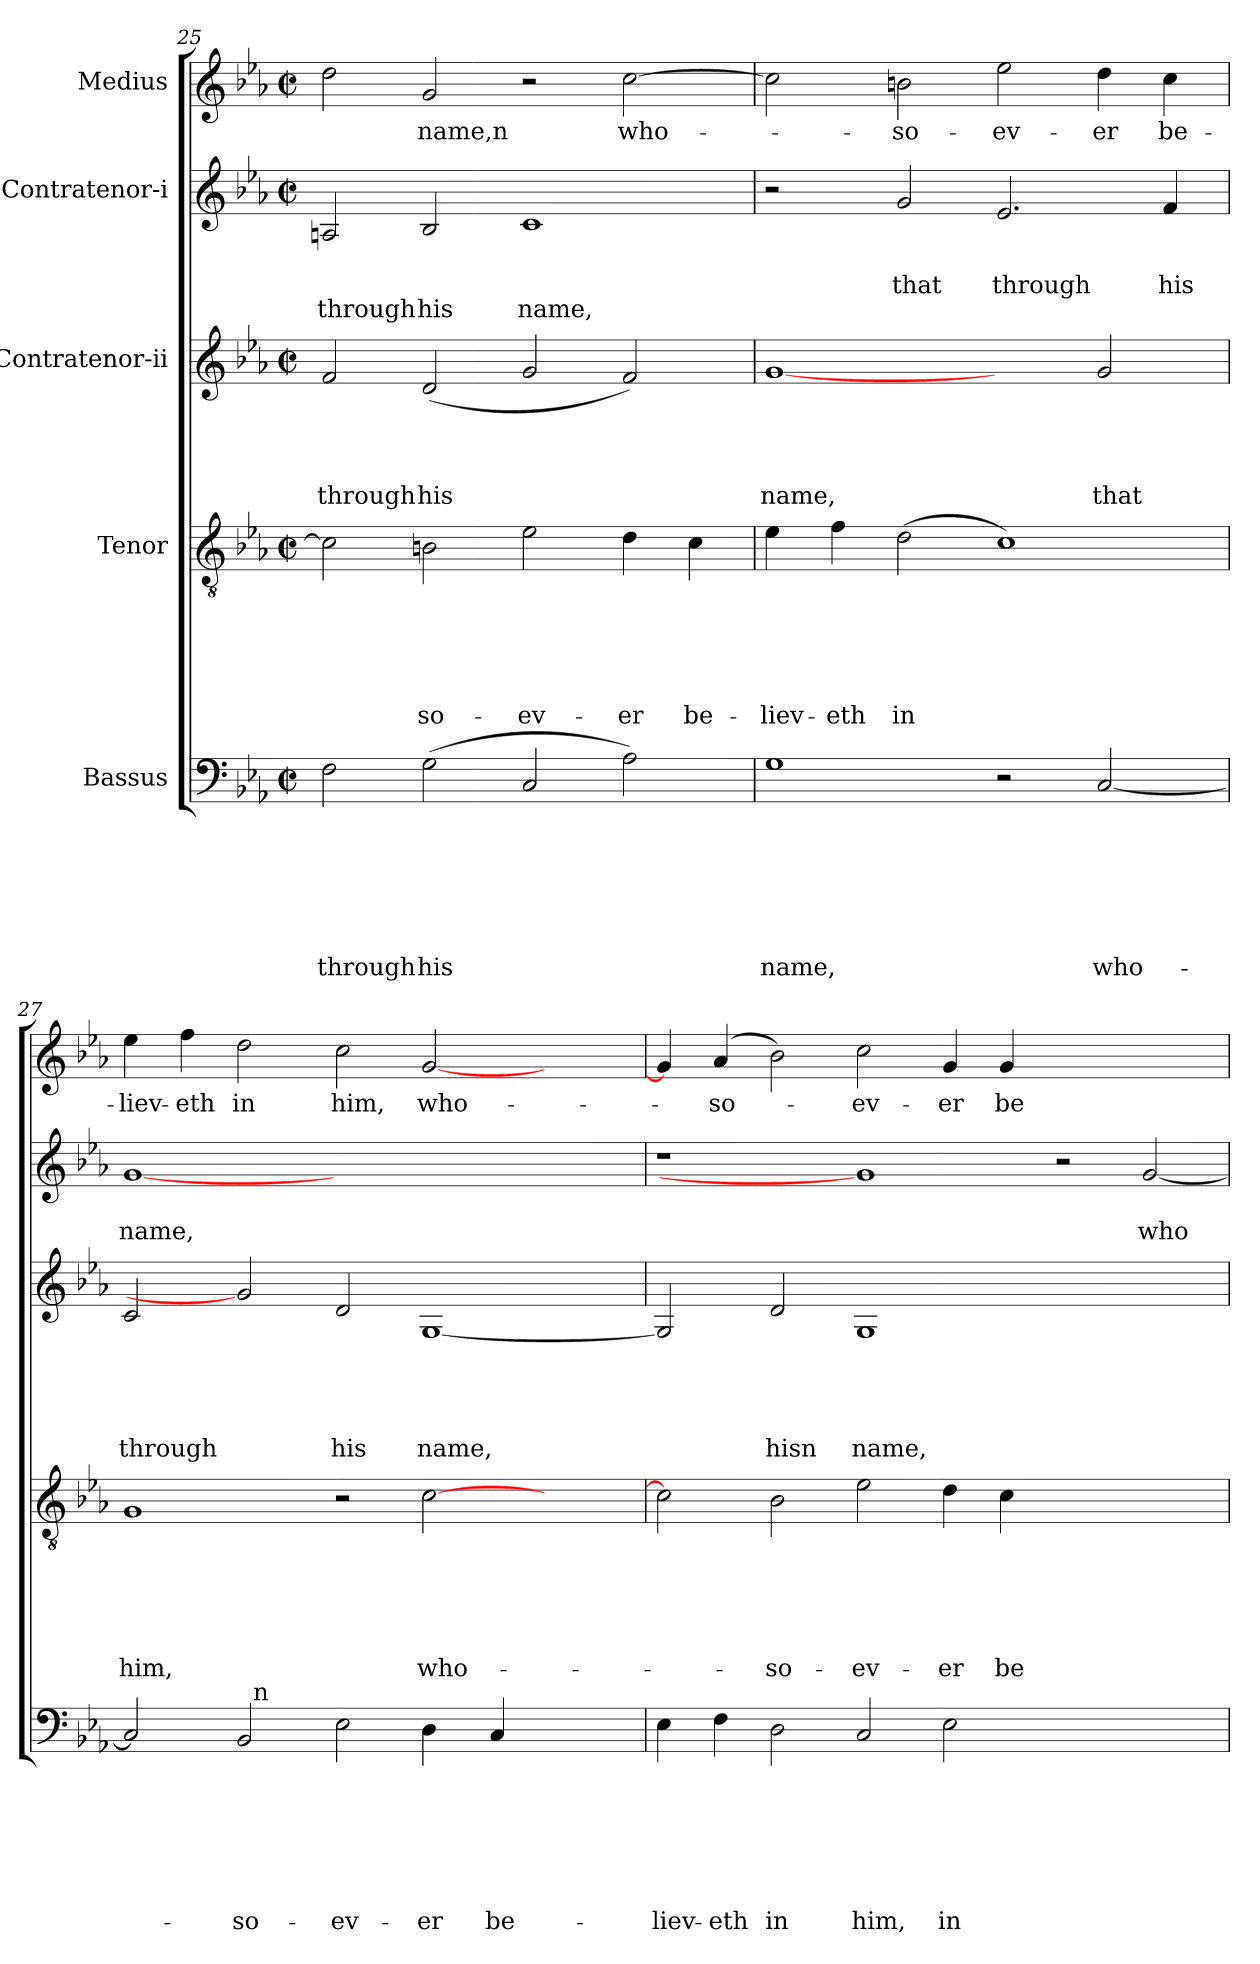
**kern	**text	**text	**text	**text	**text	**text	**text	**kern	**text	**text	**text	**text	**text	**text	**kern	**text	**text	**text	**text	**text	**kern	**text	**text	**text	**kern	**text
*part5	*part5	*part5	*part5	*part5	*part5	*part5	*part5	*part4	*part4	*part4	*part4	*part4	*part4	*part4	*part3	*part3	*part3	*part3	*part3	*part3	*part2	*part2	*part2	*part2	*part1	*part1
*staff5	*staff5	*staff5	*staff5	*staff5	*staff5	*staff5	*staff5	*staff4	*staff4	*staff4	*staff4	*staff4	*staff4	*staff4	*staff3	*staff3	*staff3	*staff3	*staff3	*staff3	*staff2	*staff2	*staff2	*staff2	*staff1	*staff1
*I"Bassus	*	*	*	*	*	*	*	*I"Tenor	*	*	*	*	*	*	*I"Contratenor-ii	*	*	*	*	*	*I"Contratenor-i	*	*	*	*I"Medius	*
!!LO:PB:g=z
*clefF4	*	*	*	*	*	*	*	*clefGv2	*	*	*	*	*	*	*clefG2	*	*	*	*	*	*clefG2	*	*	*	*clefG2	*
*k[b-e-a-]	*	*	*	*	*	*	*	*k[b-e-a-]	*	*	*	*	*	*	*k[b-e-a-]	*	*	*	*	*	*k[b-e-a-]	*	*	*	*k[b-e-a-]	*
*E-:	*	*	*	*	*	*	*	*E-:	*	*	*	*	*	*	*E-:	*	*	*	*	*	*E-:	*	*	*	*E-:	*
*M2/2	*	*	*	*	*	*	*	*M2/2	*	*	*	*	*	*	*M2/2	*	*	*	*	*	*M2/2	*	*	*	*M2/2	*
*met(c|)	*	*	*	*	*	*	*	*met(c|)	*	*	*	*	*	*	*met(c|)	*	*	*	*	*	*met(c|)	*	*	*	*met(c|)	*
=25	=25	=25	=25	=25	=25	=25	=25	=25	=25	=25	=25	=25	=25	=25	=25	=25	=25	=25	=25	=25	=25	=25	=25	=25	=25	=25
!	!	!	!	!	!	!	!LO:LY:b	!	!	!	!	!	!	!	!	!	!	!	!LO:LY:b	!	!	!	!	!LO:LY:b	!	!
2F\	.	.	.	.	.	.	through	2c\]	.	.	.	.	.	.	2f/	.	.	.	through	.	2An/	.	.	through	2dd\	.
!	!	!	!	!	!	!	!LO:LY:b	!	!	!	!	!	!	!LO:LY:b	!	!	!	!	!LO:LY:b	!	!	!	!	!LO:LY:b	!	!LO:LY:b:rj
(>2G\	.	.	.	.	.	.	his	2Bn\	.	.	.	.	.	-so-	(<2d/	.	.	.	his	.	2B-/	.	.	his	2g/	name,n
!	!	!	!	!	!	!	!	!	!	!	!	!	!	!LO:LY:b	!	!	!	!	!	!	!	!	!	!LO:LY:b	!	!
2C/	.	.	.	.	.	.	.	2e-\	.	.	.	.	.	-ev-	2g/	.	.	.	.	.	1c	.	.	name,	2r	.
!	!	!	!	!	!	!	!	!	!	!	!	!	!	!LO:LY:b	!	!	!	!	!	!	!	!	!	!	!	!LO:LY:b
2A-\)	.	.	.	.	.	.	.	4d\	.	.	.	.	.	-er	2f/)	.	.	.	.	.	.	.	.	.	[>2cc\	who-
!	!	!	!	!	!	!	!	!	!	!	!	!	!	!LO:LY:b	!	!	!	!	!	!	!	!	!	!	!	!
.	.	.	.	.	.	.	.	4c\	.	.	.	.	.	be-	.	.	.	.	.	.	.	.	.	.	.	.
=26	=26	=26	=26	=26	=26	=26	=26	=26	=26	=26	=26	=26	=26	=26	=26	=26	=26	=26	=26	=26	=26	=26	=26	=26	=26	=26
!	!	!	!	!	!	!	!LO:LY:b	!	!	!	!	!	!	!LO:LY:b	!	!	!	!	!LO:LY:b	!	!	!	!	!	!	!
1G	.	.	.	.	.	.	name,	4e-\	.	.	.	.	.	-liev-	[1g	.	.	.	name,	.	2r	.	.	.	2cc\]	.
!	!	!	!	!	!	!	!	!	!	!	!	!	!	!LO:LY:b:rj	!	!	!	!	!	!	!	!	!	!	!	!
.	.	.	.	.	.	.	.	4f\	.	.	.	.	.	-eth	.	.	.	.	.	.	.	.	.	.	.	.
!	!	!	!	!	!	!	!	!	!	!	!	!	!	!LO:LY:b	!	!	!	!	!	!	!	!	!LO:LY:b	!	!	!LO:LY:b
.	.	.	.	.	.	.	.	(>2d\	.	.	.	.	.	in	.	.	.	.	.	.	2g/	.	-that	.	2bn\	-so-
!	!	!	!	!	!	!	!	!	!	!	!	!	!	!	!	!	!	!	!	!	!	!	!LO:LY:b	!	!	!LO:LY:b
2r	.	.	.	.	.	.	.	1c)	.	.	.	.	.	.	2ryy	.	.	.	.	.	2.e-/	.	through	.	2ee-\	-ev-
!	!	!	!	!	!	!	!LO:LY:b	!	!	!	!	!	!	!	!	!	!	!	!LO:LY:b	!	!	!	!	!	!	!LO:LY:b
[<2C/	.	.	.	.	.	.	who-	.	.	.	.	.	.	.	2g/	.	.	.	that	.	.	.	.	.	4dd\	-er
!	!	!	!	!	!	!	!	!	!	!	!	!	!	!	!	!	!	!	!	!	!	!	!LO:LY:b	!	!	!LO:LY:b
.	.	.	.	.	.	.	.	.	.	.	.	.	.	.	.	.	.	.	.	.	4f/	.	his	.	4cc\	be-
=27	=27	=27	=27	=27	=27	=27	=27	=27	=27	=27	=27	=27	=27	=27	=27	=27	=27	=27	=27	=27	=27	=27	=27	=27	=27	=27
!	!	!	!	!	!	!	!	!	!	!	!	!	!	!LO:LY:b	!	!	!	!	!	!LO:LY:b	!	!	!LO:LY:b	!	!	!LO:LY:b
*^	*	*	*	*	*	*	*	*	*	*	*	*	*	*	*	*	*	*	*	*	*	*	*	*	*	*
2C/]	2ryy	.	.	.	.	.	.	.	1G	.	.	.	.	.	him,	2c/	.	.	.	.	through	[1g	.	name,	.	4ee-\	-liev-
!	!	!	!	!	!	!	!	!	!	!	!	!	!	!	!	!	!	!	!	!	!	!	!	!	!	!	!LO:LY:b:rj
.	.	.	.	.	.	.	.	.	.	.	.	.	.	.	.	.	.	.	.	.	.	.	.	.	.	4ff\	-eth
!	!	!	!	!	!	!	!	!LO:LY:b	!	!	!	!	!	!	!	!	!	!	!	!	!	!	!	!	!	!	!LO:LY:b
2BB-/	32ryy	.	.	.	.	.	.	-so-	.	.	.	.	.	.	.	2g]	.	.	.	.	.	.	.	.	.	2dd\	in
!	!LO:TX:a:t=n	!	!	!	!	!	!	!	!	!	!	!	!	!	!	!	!	!	!	!	!	!	!	!	!	!	!
.	1ryy	.	.	.	.	.	.	.	.	.	.	.	.	.	.	.	.	.	.	.	.	.	.	.	.	.	.
!	!	!	!	!	!	!	!	!LO:LY:b	!	!	!	!	!	!	!	!	!	!	!	!	!LO:LY:b	!	!	!	!	!	!LO:LY:b
2E-\	.	.	.	.	.	.	.	-ev-	2r	.	.	.	.	.	.	2d/	.	.	.	.	his	1.ryy	.	.	.	2cc\	him,
!	!	!	!	!	!	!	!	!LO:LY:b	!	!	!	!	!	!	!LO:LY:b	!	!	!	!	!	!LO:LY:b	!	!	!	!	!	!LO:LY:b
4D\	.	.	.	.	.	.	.	-er	[>2c\	.	.	.	.	.	who-	[<1G	.	.	.	.	name,	.	.	.	.	[<2g/	who-
.	2ryy	.	.	.	.	.	.	.	.	.	.	.	.	.	.	.	.	.	.	.	.	.	.	.	.	.	.
!	!	!	!	!	!	!	!	!LO:LY:b	!	!	!	!	!	!	!	!	!	!	!	!	!	!	!	!	!	!	!
4C/	.	.	.	.	.	.	.	be-	.	.	.	.	.	.	.	.	.	.	.	.	.	.	.	.	.	.	.
2ryy	.	.	.	.	.	.	.	.	2ryy	.	.	.	.	.	.	.	.	.	.	.	.	.	.	.	.	2ryy	.
.	4...ryy	.	.	.	.	.	.	.	.	.	.	.	.	.	.	.	.	.	.	.	.	.	.	.	.	.	.
=28	=28	=28	=28	=28	=28	=28	=28	=28	=28	=28	=28	=28	=28	=28	=28	=28	=28	=28	=28	=28	=28	=28	=28	=28	=28	=28	=28
!	!	!	!	!	!	!	!	!LO:LY:b	!	!	!	!	!	!	!	!	!	!	!	!	!	!	!	!	!	!	!
*v	*v	*	*	*	*	*	*	*	*	*	*	*	*	*	*	*	*	*	*	*	*	*	*	*	*	*	*
4E-\	.	.	.	.	.	.	-liev-	2c\]	.	.	.	.	.	.	2G/]	.	.	.	.	.	1r	.	.	.	4g/]	.
!	!	!	!	!	!	!	!LO:LY:b:rj	!	!	!	!	!	!	!	!	!	!	!	!	!	!	!	!	!	!	!LO:LY:b
4F\	.	.	.	.	.	.	-eth	.	.	.	.	.	.	.	.	.	.	.	.	.	.	.	.	.	(4a-/	-so-
!	!	!	!	!	!	!	!LO:LY:b	!	!	!	!	!	!	!LO:LY:b	!	!	!	!	!	!LO:LY:b:rj	!	!	!	!	!	!
2D\	.	.	.	.	.	.	in	2B-\	.	.	.	.	.	-so-	2d/	.	.	.	.	hisn	.	.	.	.	2b-\)	.
!	!	!	!	!	!	!	!LO:LY:b	!	!	!	!	!	!	!LO:LY:b	!	!	!	!	!	!LO:LY:b	!	!	!	!	!	!LO:LY:b
2C/	.	.	.	.	.	.	him,	2e-\	.	.	.	.	.	-ev-	1G	.	.	.	.	name,	1g]	.	.	.	2cc\	-ev-
!	!	!	!	!	!	!	!LO:LY:b	!	!	!	!	!	!	!LO:LY:b	!	!	!	!	!	!	!	!	!	!	!	!LO:LY:b
2E-\	.	.	.	.	.	.	in	4d\	.	.	.	.	.	-er	.	.	.	.	.	.	.	.	.	.	4g/	-er
!	!	!	!	!	!	!	!	!	!	!	!	!	!	!LO:LY:b	!	!	!	!	!	!	!	!	!	!	!	!LO:LY:b
.	.	.	.	.	.	.	.	4c\	.	.	.	.	.	be-	.	.	.	.	.	.	.	.	.	.	4g/	be-
1ryy	.	.	.	.	.	.	.	1ryy	.	.	.	.	.	.	1ryy	.	.	.	.	.	2r	.	.	.	1ryy	.
!	!	!	!	!	!	!	!	!	!	!	!	!	!	!	!	!	!	!	!	!	!	!	!LO:LY:b	!	!	!
.	.	.	.	.	.	.	.	.	.	.	.	.	.	.	.	.	.	.	.	.	[<2g/	.	who-	.	.	.
=	=	=	=	=	=	=	=	=	=	=	=	=	=	=	=	=	=	=	=	=	=	=	=	=	=	=
*-	*-	*-	*-	*-	*-	*-	*-	*-	*-	*-	*-	*-	*-	*-	*-	*-	*-	*-	*-	*-	*-	*-	*-	*-	*-	*-
